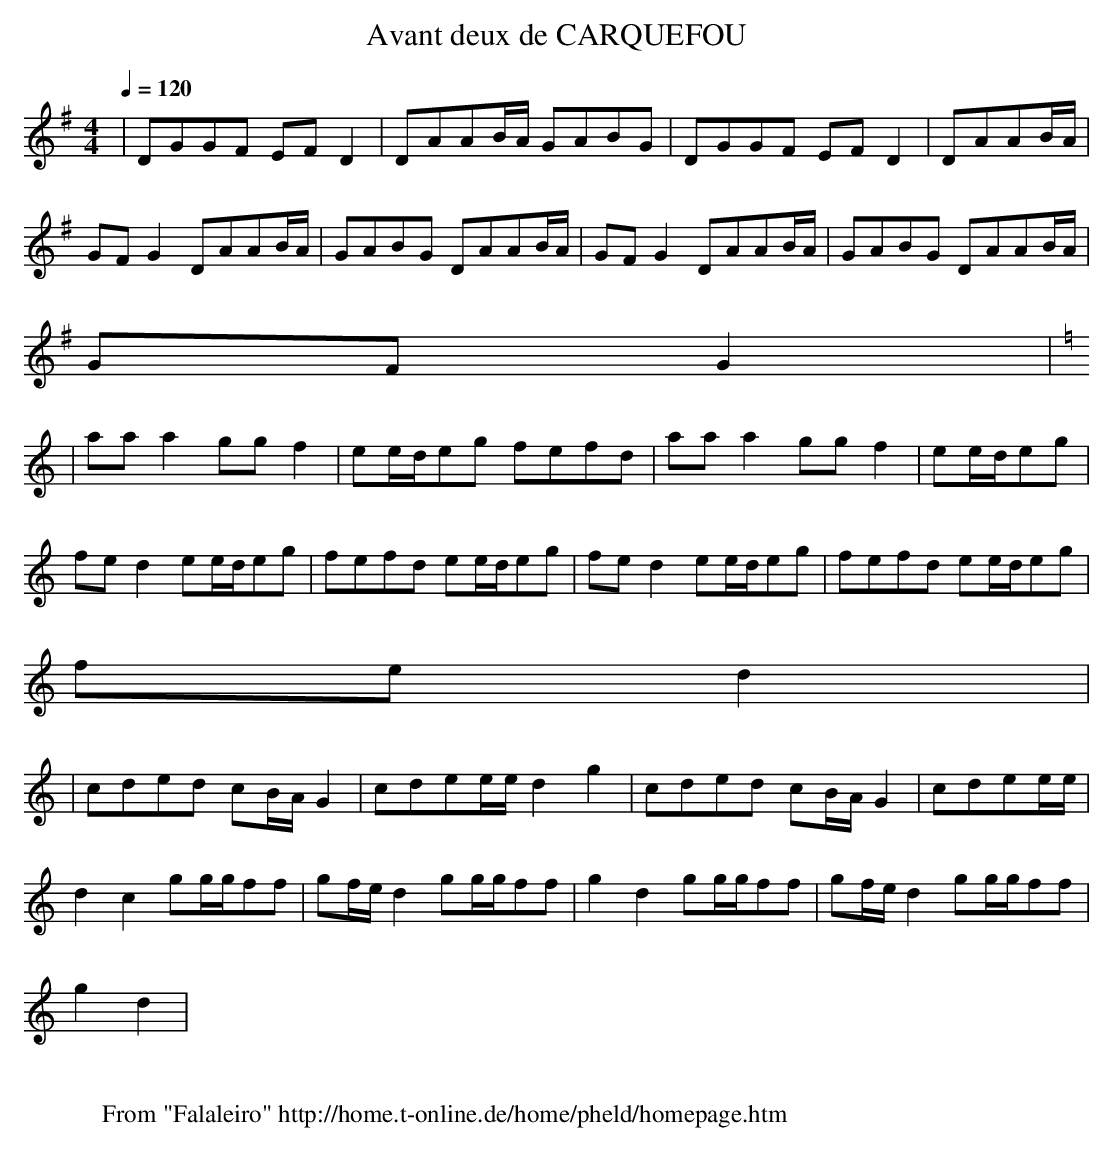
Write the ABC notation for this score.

X:1
T:Avant deux de CARQUEFOU
M:4/4
L:1/8
Q:1/4=120
K:G
|DGGF EFD2|DAAB/2A/2 GABG|DGGF EFD2|DAAB/2A/2|
GFG2 DAAB/2A/2|GABG DAAB/2A/2|GFG2 DAAB/2A/2|GABG DAAB/2A/2|
GFG2|
K:C
|aaa2 ggf2|ee/2d/2eg fefd|aaa2 ggf2|ee/2d/2eg|
fed2 ee/2d/2eg|fefd ee/2d/2eg|fed2 ee/2d/2eg|fefd ee/2d/2eg|
fed2|
|cded cB/2A/2G2|cdee/2e/2 d2g2|cded cB/2A/2G2|cdee/2e/2|
d2c2 gg/2g/2ff|gf/2e/2d2 gg/2g/2ff|g2d2 gg/2g/2ff|gf/2e/2d2 gg/2g/2ff|
g2d2|
W:
W: From "Falaleiro" http://home.t-online.de/home/pheld/homepage.htm
